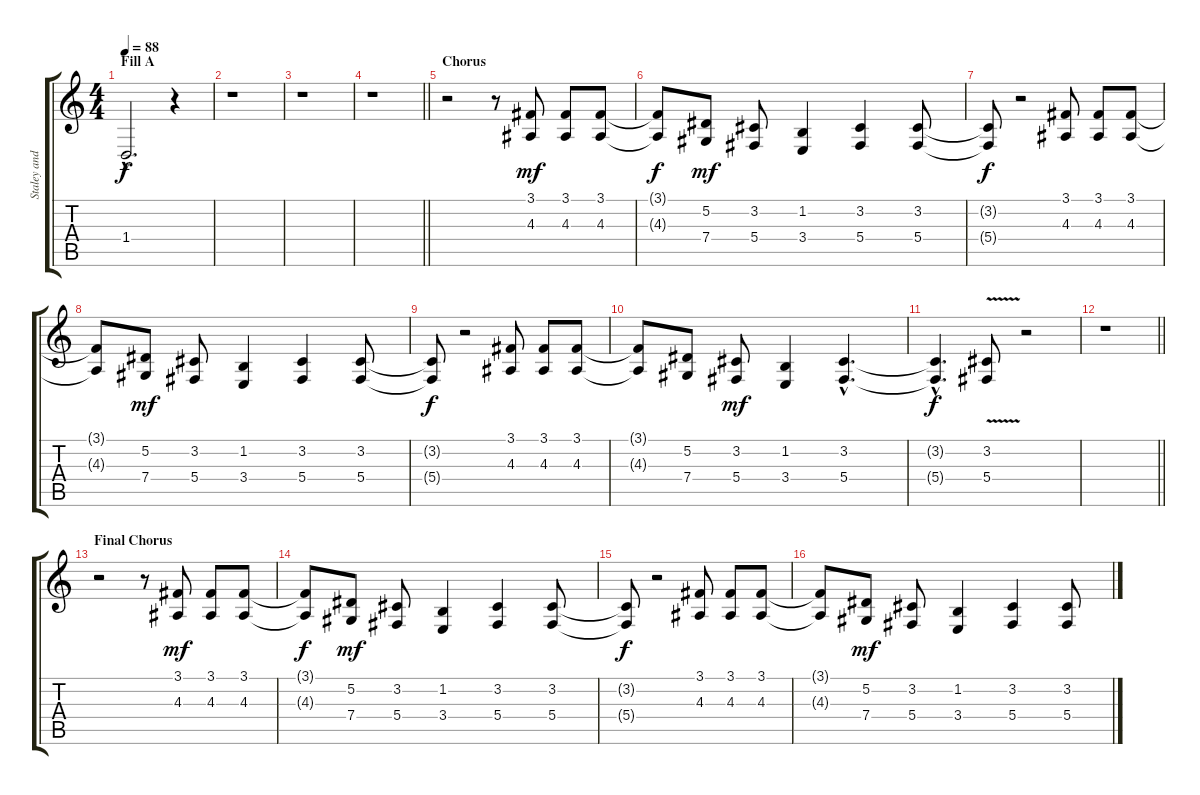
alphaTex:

\track ("Staley and Cantrell" "Staley and") {instrument lead2sawtooth}
\staff {score tabs}
\tuning (Eb4 Bb3 Gb3 Db3 Ab2 Db2) {hide}
\ts (4 4)
\section ("" "Fill A")
\tempo 88
\clef g2
\ks c
1.4{hac t}.2{d dy f} r.4 |
r.1 |
r.1 |
\barLineRight lightlight
r.1 |
\section ("" "Chorus")
r.2 r.8 (3.1 4.3).8{dy mf} (3.1 4.3).8 (3.1 4.3).8 |
(3.1{t} 4.3{t}).8{dy f} (5.2 7.4).8{dy mf} (3.2 5.4).8 (1.2 3.4).4 (3.2 5.4).4 (3.2 5.4).8 |
(3.2{t} 5.4{t}).8{dy f} r.2 (3.1 4.3).8 (3.1 4.3).8 (3.1 4.3).8 |
(3.1{t} 4.3{t}).8 (5.2 7.4).8{dy mf} (3.2 5.4).8 (1.2 3.4).4 (3.2 5.4).4 (3.2 5.4).8 |
(3.2{t} 5.4{t}).8{dy f} r.2 (3.1 4.3).8 (3.1 4.3).8 (3.1 4.3).8 |
(3.1{t} 4.3{t}).8 (5.2 7.4).8 (3.2 5.4).8{dy mf} (1.2 3.4).4 (3.2{hac} 5.4{hac}).4{d} |
(3.2{hac t} 5.4{hac t}).4{d dy f} (3.2{v} 5.4{v}).8 r.2 |
\barLineRight lightlight
r.1 |
\section ("" "Final Chorus")
r.2 r.8 (3.1 4.3).8{dy mf} (3.1 4.3).8 (3.1 4.3).8 |
(3.1{t} 4.3{t}).8{dy f} (5.2 7.4).8{dy mf} (3.2 5.4).8 (1.2 3.4).4 (3.2 5.4).4 (3.2 5.4).8 |
(3.2{t} 5.4{t}).8{dy f} r.2 (3.1 4.3).8 (3.1 4.3).8 (3.1 4.3).8 |
(3.1{t} 4.3{t}).8 (5.2 7.4).8{dy mf} (3.2 5.4).8 (1.2 3.4).4 (3.2 5.4).4 (3.2 5.4).8
